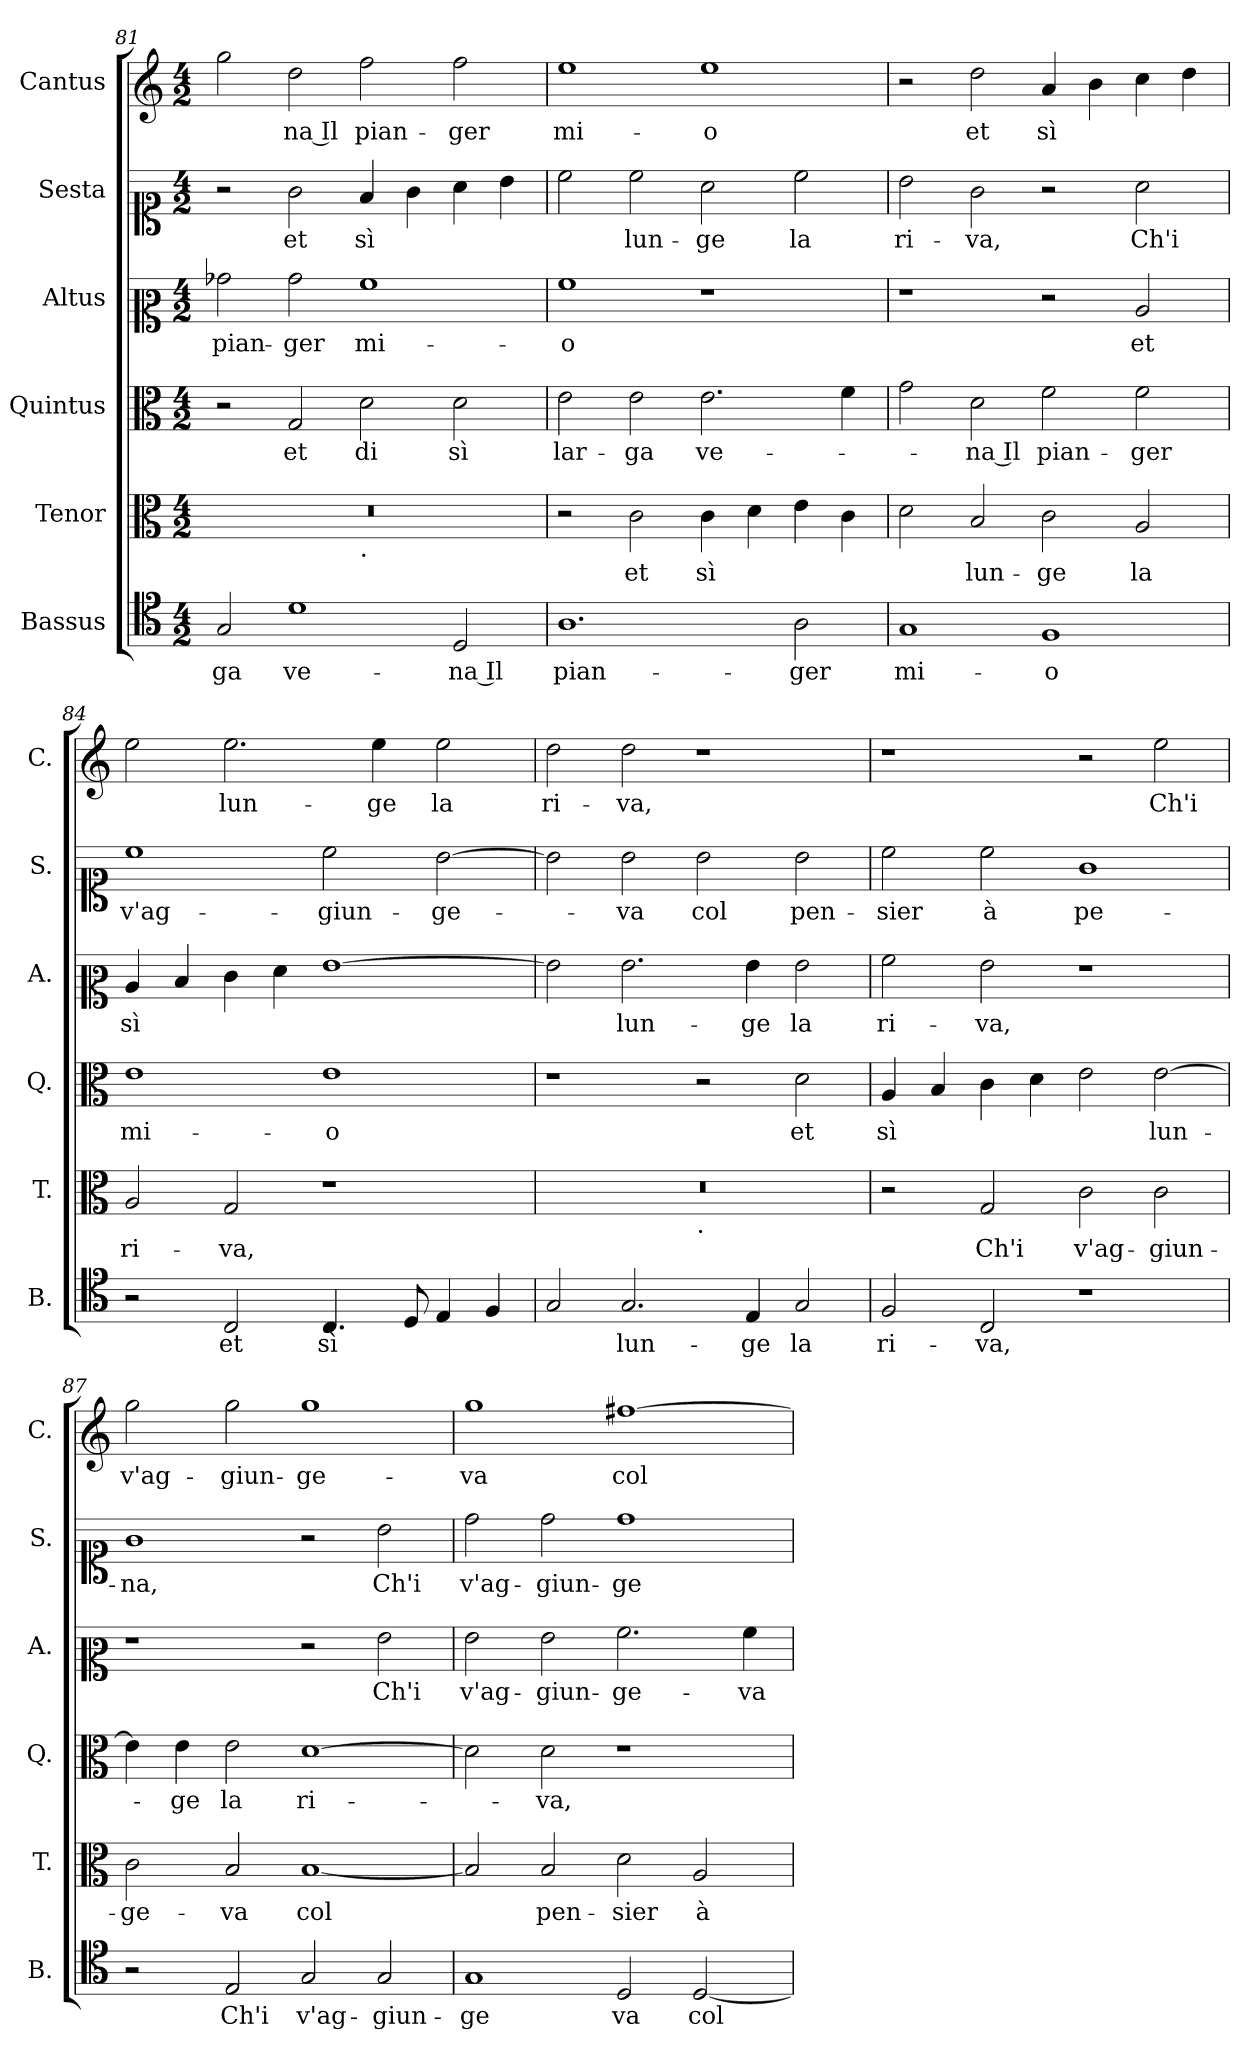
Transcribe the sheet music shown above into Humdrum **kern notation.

**kern	**text	**kern	**text	**kern	**text	**kern	**text	**kern	**text	**kern	**text
*part6	*part6	*part5	*part5	*part4	*part4	*part3	*part3	*part2	*part2	*part1	*part1
*staff6	*staff6	*staff5	*staff5	*staff4	*staff4	*staff3	*staff3	*staff2	*staff2	*staff1	*staff1
*I"Bassus	*	*I"Tenor	*	*I"Quintus	*	*I"Altus	*	*I"Sesta	*	*I"Cantus	*
*I'B.	*	*I'T.	*	*I'Q.	*	*I'A.	*	*I'S.	*	*I'C.	*
*clefC4	*	*clefC3	*	*clefC3	*	*clefC2	*	*clefC1	*	*clefG2	*
*k[]	*	*k[]	*	*k[]	*	*k[]	*	*k[]	*	*k[]	*
*M4/2	*	*M4/2	*	*M4/2	*	*M4/2	*	*M4/2	*	*M4/2	*
=81	=81	=81	=81	=81	=81	=81	=81	=81	=81	=81	=81
*	*	*^	*	*	*	*	*	*	*	*	*
2G/	-ga	0r	1ryy	.	2r	.	2b-X\	pian-	2r	.	2gg\	.
1d	ve-	.	.	.	2G/	et	2b-\	-ger	2g\	et	2dd\	-na Il
!	!	!	!LO:TX:b:t=.	!	!	!	!	!	!	!	!	!
.	.	.	1ryy	.	2d\	di	1a	mi-	4f/	sì	2ff\	pian-
.	.	.	.	.	.	.	.	.	4g\	.	.	.
2D/	-na Il	.	.	.	2d\	sì	.	.	4a\	.	2ff\	-ger
.	.	.	.	.	.	.	.	.	4b\	.	.	.
*	*	*v	*v	*	*	*	*	*	*	*	*	*
=82	=82	=82	=82	=82	=82	=82	=82	=82	=82	=82	=82
1.A	pian-	2r	.	2e\	lar-	1a	-o	2cc\	.	1ee	mi-
.	.	2c\	et	2e\	-ga	.	.	2cc\	lun-	.	.
.	.	4c\	sì	2.e\	ve-	1r	.	2a\	-ge	1ee	-o
.	.	4d\	.	.	.	.	.	.	.	.	.
2A\	-ger	4e\	.	.	.	.	.	2cc\	la	.	.
.	.	4c\	.	4f\	.	.	.	.	.	.	.
=83	=83	=83	=83	=83	=83	=83	=83	=83	=83	=83	=83
1G	mi-	2d\	.	2g\	.	1r	.	2b\	ri-	2r	.
.	.	2B/	lun-	2d\	-na Il	.	.	2g\	-va,	2dd\	et
1F	-o	2c\	-ge	2f\	pian-	2r	.	2r	.	4a/	sì
.	.	.	.	.	.	.	.	.	.	4b\	.
.	.	2A/	la	2f\	-ger	2c/	et	2a\	Ch'i	4cc\	.
.	.	.	.	.	.	.	.	.	.	4dd\	.
!!LO:PB:g=z
=84	=84	=84	=84	=84	=84	=84	=84	=84	=84	=84	=84
2r	.	2A/	ri-	1e	mi-	4c/	sì	1cc	v'ag-	2ee\	.
.	.	.	.	.	.	4d/	.	.	.	.	.
2C/	et	2G/	-va,	.	.	4e\	.	.	.	2.ee\	lun-
.	.	.	.	.	.	4f\	.	.	.	.	.
4.C/	sì	1r	.	1e	-o	[1g	.	2cc\	-giun-	.	.
.	.	.	.	.	.	.	.	.	.	4ee\	-ge
8D/	.	.	.	.	.	.	.	.	.	.	.
4E/	.	.	.	.	.	.	.	[2b\	-ge-	2ee\	la
4F/	.	.	.	.	.	.	.	.	.	.	.
=85	=85	=85	=85	=85	=85	=85	=85	=85	=85	=85	=85
*	*	*^	*	*	*	*	*	*	*	*	*
2G/	.	0r	1ryy	.	1r	.	2g\]	.	2b\]	.	2dd\	ri-
2.G/	lun-	.	.	.	.	.	2.g\	lun-	2b\	-va	2dd\	-va,
!	!	!	!LO:TX:b:t=.	!	!	!	!	!	!	!	!	!
.	.	.	1ryy	.	2r	.	.	.	2b\	col	1r	.
4E/	-ge	.	.	.	.	.	4g\	-ge	.	.	.	.
2G/	la	.	.	.	2d\	et	2g\	la	2b\	pen-	.	.
*	*	*v	*v	*	*	*	*	*	*	*	*	*
=86	=86	=86	=86	=86	=86	=86	=86	=86	=86	=86	=86
2F/	ri-	2r	.	4A/	sì	2a\	ri-	2cc\	-sier	1r	.
.	.	.	.	4B/	.	.	.	.	.	.	.
2C/	-va,	2G/	Ch'i	4c\	.	2g\	-va,	2cc\	à	.	.
.	.	.	.	4d\	.	.	.	.	.	.	.
1r	.	2c\	v'ag-	2e\	.	1r	.	1g	pe-	2r	.
.	.	2c\	-giun-	[2e\	lun-	.	.	.	.	2ee\	Ch'i
=87	=87	=87	=87	=87	=87	=87	=87	=87	=87	=87	=87
2r	.	2c\	-ge-	4e\]	.	1r	.	1g	-na,	2gg\	v'ag-
.	.	.	.	4e\	-ge	.	.	.	.	.	.
2E/	Ch'i	2B/	-va	2e\	la	.	.	.	.	2gg\	-giun-
2G/	v'ag-	[1B	col	[1d	ri-	2r	.	2r	.	1gg	-ge-
2G/	-giun-	.	.	.	.	2g\	Ch'i	2b\	Ch'i	.	.
=88	=88	=88	=88	=88	=88	=88	=88	=88	=88	=88	=88
1G	-ge	2B/]	.	2d\]	.	2g\	v'ag-	2dd\	v'ag-	1gg	-va
.	.	2B/	pen-	2d\	-va,	2g\	-giun-	2dd\	-giun-	.	.
2D/	va	2d\	-sier	1r	.	2.a\	-ge-	1dd	-ge-	[1ff#X	col
[2D/	col	2A/	à	.	.	.	.	.	.	.	.
.	.	.	.	.	.	4a\	-va	.	.	.	.
=	=	=	=	=	=	=	=	=	=	=	=
*-	*-	*-	*-	*-	*-	*-	*-	*-	*-	*-	*-
